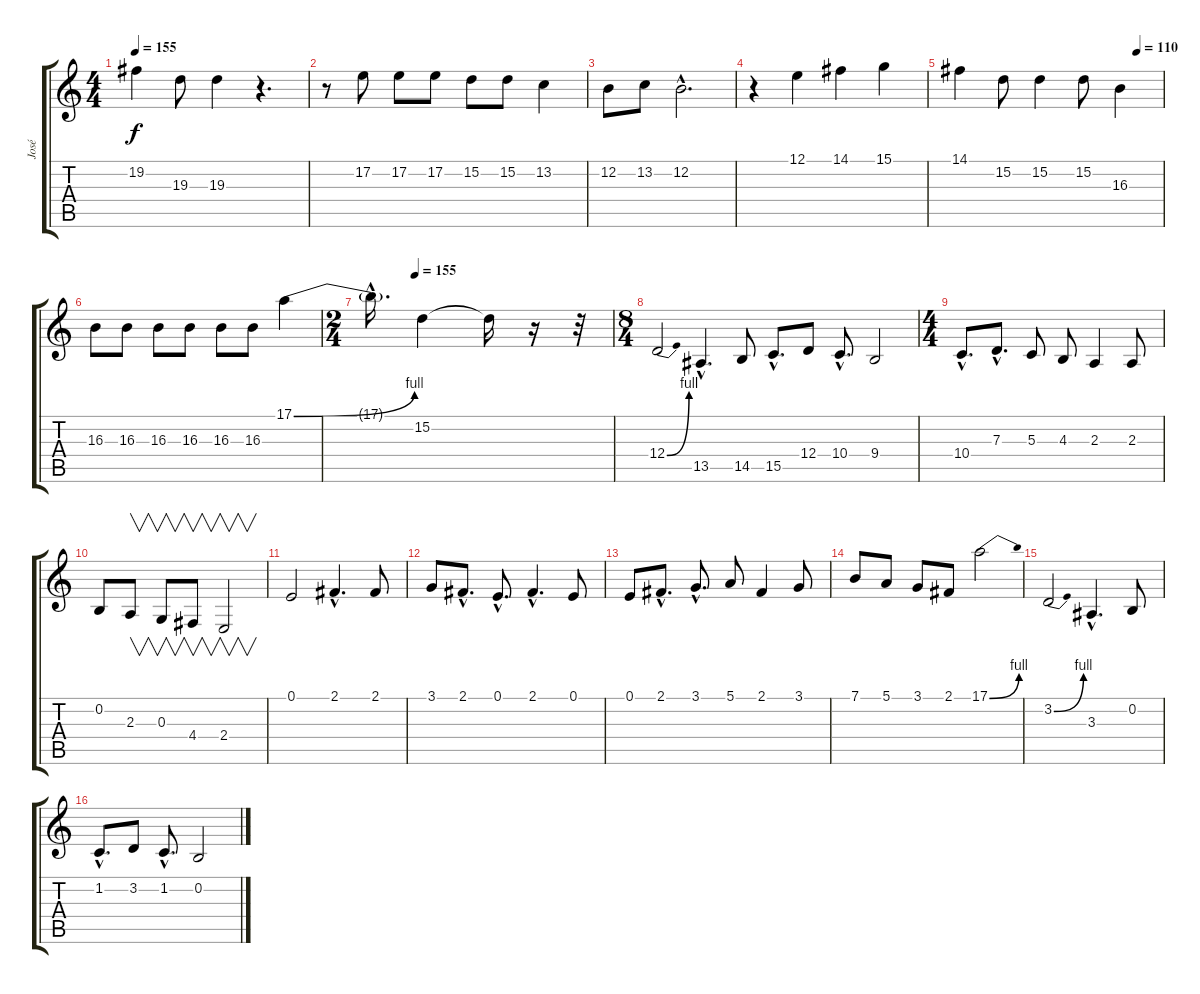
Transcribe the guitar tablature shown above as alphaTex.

\track ("José" "José") {instrument lead5charang}
\staff {score tabs}
\tuning (E4 B3 G3 D3 A2 E2) {hide}
\ts (4 4)
\tempo 155
\clef g2
\ks c
19.2.4{dy f} 19.3.8 19.3.4 r.4{d} |
r.8 17.2.8 17.2.8 17.2.8 15.2.8 15.2.8 13.2.4 |
12.2.8 13.2.8 12.2{hac}.2{d} |
r.4 12.1.4 14.1.4 15.1.4 |
\tempo (110 0.875)
14.1.4 15.2.8 15.2.4 15.2.8 16.3.4 |
16.3.8 16.3.8 16.3.8 16.3.8 16.3.8 16.3.8 17.1{be (bend 0 0 60 4)}.4 |
\ts (2 4)
\tempo (155 0.1875)
17.1{hac t}.16{d} 15.2.4 15.2{t}.16 r.16 r.32 |
\ts (8 4)
12.4{be (bend 0 0 60 4)}.2 13.5{hac}.4{d} 14.5.8 15.5{hac}.8{d} 12.4.8 10.4{hac}.8{d} 9.4.2 |
\ts (4 4)
10.4{hac}.8{d} 7.3{hac}.8{d} 5.3.8 4.3.8 2.3.4 2.3.8 |
0.2.8 2.3.8{v} 0.3.8{v} 4.4.8{v} 2.4.2{v} |
0.1.2 2.1{hac}.4{d} 2.1.8 |
3.1.8 2.1{hac}.8{d} 0.1{hac}.8{d} 2.1{hac}.4{d} 0.1.8 |
0.1.8 2.1{hac}.8{d} 3.1{hac}.8{d} 5.1.8 2.1.4 3.1.8 |
7.1.8 5.1.8 3.1.8 2.1.8 17.1{be (bend 0 0 60 4)}.2 |
3.2{be (bend 0 0 60 4)}.2 3.3{hac}.4{d} 0.2.8 |
1.2{hac}.8{d} 3.2.8 1.2{hac}.8{d} 0.2.2
